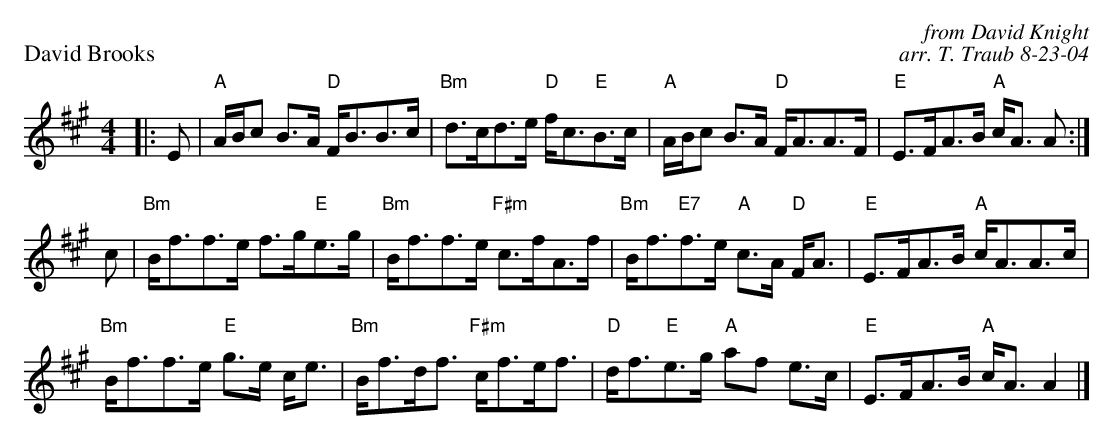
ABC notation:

X:1
P: David Brooks
M: 4/4
C: from David Knight
C: arr. T. Traub 8-23-04
L: 1/8
K: A
|: E|"A"A/B/c B>A "D"F<BB>c|"Bm"d>cd>e "D"f<c"E"B>c|"A"A/B/c B>A "D"F<AA>F|"E"E>FA>B "A"c<A A :|
c|"Bm"B<ff>e f>g"E"e>g|"Bm"B<ff>e "F#m"c>fA>f|"Bm"B<f"E7"f>e "A"c>A "D"F<A|"E"E>FA>B "A"c<AA>c|
"Bm"B<ff>e "E"g>e c<e|"Bm"B<fd<f "F#m"c<fe<f|"D"d<f"E"e>g "A"af e>c|"E"E>FA>B "A"c<A A2|]
